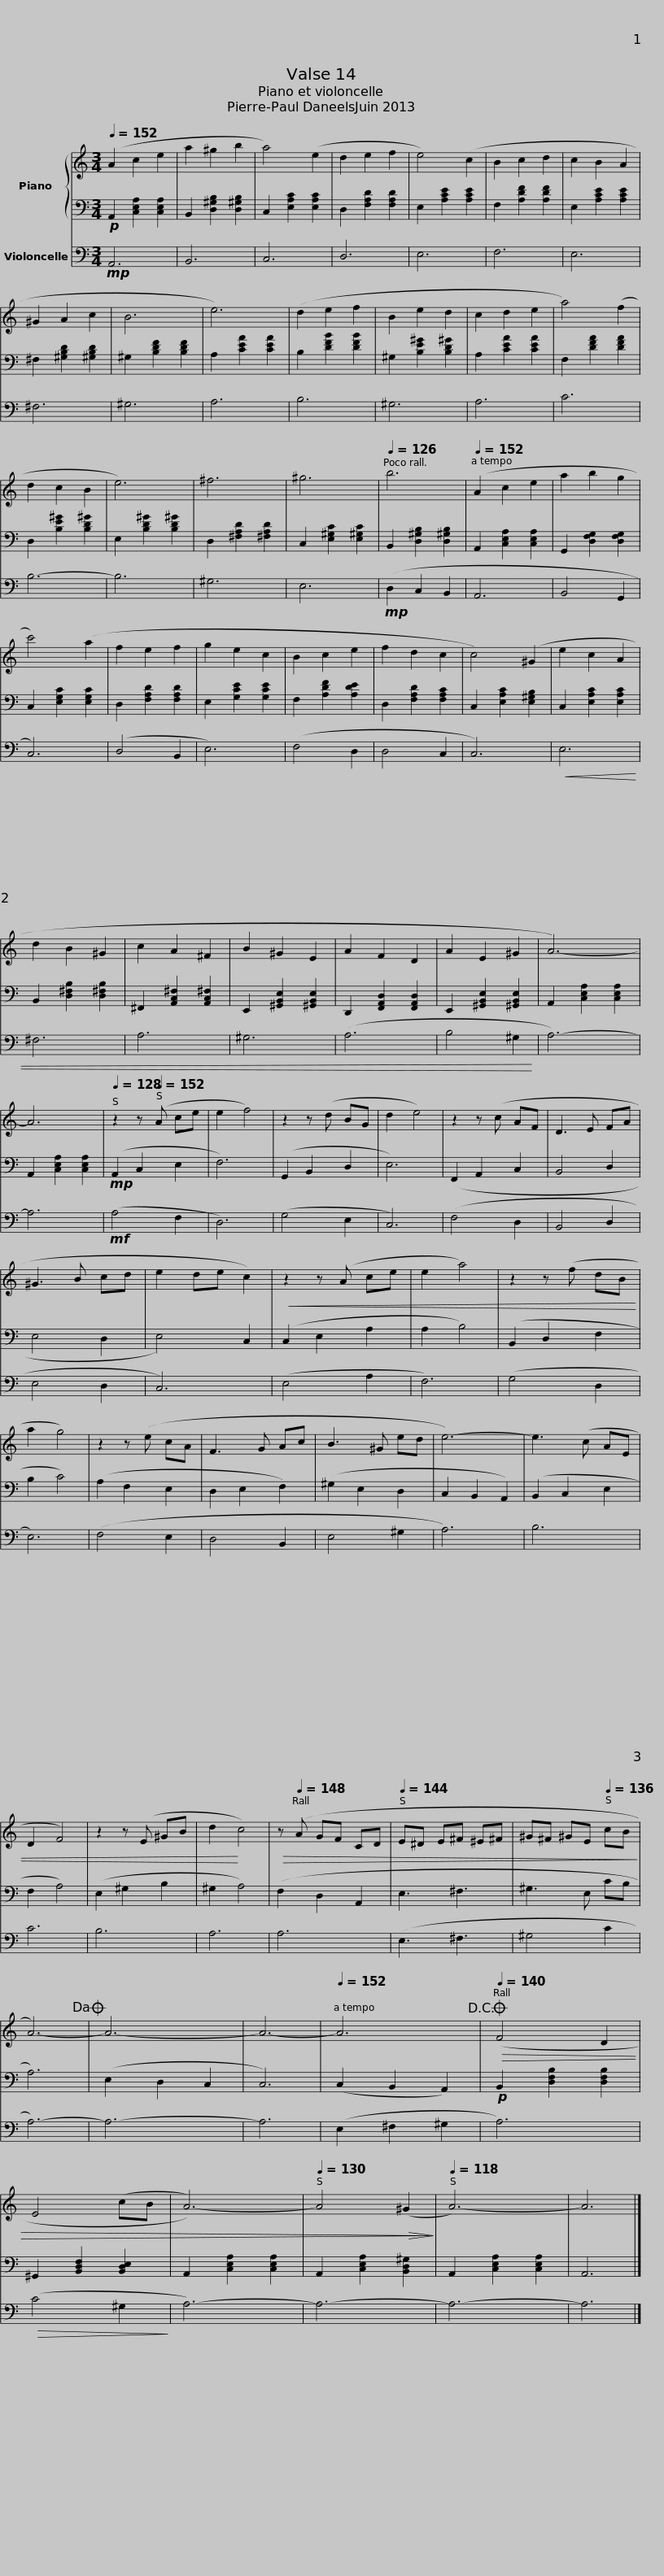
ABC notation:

X:1
%%score { 1 | 2 } 3
L:1/8
Q:1/4=152
M:3/4
I:linebreak $
K:C
V:1 treble
V:2 bass
V:3 bass
V:1
 (A2 c2 e2 | a2 ^g2 b2 | a4) (e2 | d2 e2 f2 | e4) (c2 | %5
 B2 c2 d2 |$ c2 B2 A2 | ^G2 A2 c2 | B6 | e6) | %10
 (d2 e2 f2 | B2 e2 d2 |$ c2 d2 e2 | a4) (f2 | d2 c2 B2 | %15
 e6) | ^f6 | ^g6 |$[Q:1/4=126] b6 |[Q:1/4=152] (A2 c2 e2 | %20
 a2 b2 g2 | c'4) (a2 | f2 e2 f2 | g2 e2 c2 |$ B2 c2 e2 | %25
 f2 d2 c2 | c4) (^G2 | e2 c2 A2 | d2 B2 ^G2 | c2 A2 ^F2 |$ %30
 B2 ^G2 E2 | A2 F2 D2 | A2 E2 ^G2 | A6-) | A6 | %35
[Q:1/4=128] z2 z[Q:1/4=152] (A ce |$ e2 f4) | z2 z (d BG | d2 e4) | z2 z (c AF | %40
 D3 E FA | ^G3 B cd |$ e2 de c2) |!<(! z2 z (A ce | e2 a4) | %45
 z2 z (f dB | a2 g4) | z2 z (e cA |$ F3 G Ac | B3 ^G ed | %50
 e6-) | e3 (c AE | D2 F4) | z2 z (E ^GB |$ d2!<)! c4) | %55
!>(! z[Q:1/4=148] (A GF CD |[Q:1/4=144] E^D E^F ^E^F | ^G^F ^GE[Q:1/4=136] cB!>)! | A6-)!dacoda! | A6- |$ %60
 A6- |[Q:1/4=152] A6!D.C.! |O[Q:1/4=140]!>(! (F4 D2 | E4 (cB | A6-)) | %65
[Q:1/4=130] A4!>(! (^G2!>)!!>)! |[Q:1/4=118] A6-) | A6 |] %68
V:2
!p! A,,2 [C,E,A,]2 [C,E,A,]2 | B,,2 [D,^G,B,]2 [D,^G,B,]2 | C,2 [E,A,C]2 [E,A,C]2 | D,2 [F,A,D]2 [F,A,D]2 | E,2 [A,CE]2 [A,CE]2 | %5
 F,2 [A,DF]2 [A,DF]2 |$ E,2 [A,CE]2 [A,CE]2 | ^F,2 [^G,B,D]2 [^G,B,D]2 | ^G,2 [B,DF]2 [B,DF]2 | A,2 [CEA]2 [CEA]2 | %10
 B,2 [DFB]2 [DFB]2 | ^G,2 [B,E^G]2 [B,D^G]2 |$ A,2 [CEA]2 [CEA]2 | F,2 [DFA]2 [DFA]2 | D,2 [B,E^G]2 [B,D^G]2 | %15
 E,2 [B,D^G]2 [B,D^G]2 | D,2 [^F,A,D]2 [^F,A,D]2 | C,2 [E,^G,C]2 [E,^G,C]2 |$ B,,2 [D,^G,B,]2 [D,^G,B,]2 | A,,2 [C,E,A,]2 [C,E,A,]2 | %20
 G,,2 [D,F,G,]2 [D,F,G,]2 | C,2 [E,G,C]2 [E,G,C]2 | D,2 [F,A,D]2 [F,A,D]2 | E,2 [G,CE]2 [G,CE]2 |$ F,2 [A,DF]2 [A,DE]2 | %25
 D,2 [F,A,D]2 [F,A,C]2 | C,2 [E,A,C]2 [E,^G,B,]2 | C,2 [E,A,C]2 [E,A,C]2 | B,,2 [D,^F,B,]2 [D,^F,B,]2 | ^F,,2 [A,,C,^F,]2 [A,,C,^F,]2 |$ %30
 E,,2 [^G,,B,,E,]2 [^G,,B,,E,]2 | D,,2 [F,,A,,D,]2 [F,,A,,D,]2 | E,,2 [^G,,B,,E,]2 [^G,,B,,E,]2 | A,,2 [C,E,A,]2 [C,E,A,]2 | A,,2 [C,E,A,]2 [C,E,A,]2 | %35
!mp! (A,,2 C,2 E,2 |$ F,6) | (G,,2 B,,2 D,2 | E,6) | (F,,2 A,,2 C,2 | %40
 B,,4 D,2 | E,4 D,2 |$ E,4) C,2 | (C,2 E,2 A,2 | A,2 B,4) | %45
 (B,,2 D,2 F,2 | B,2 C4) | (A,2 F,2 E,2 |$ D,2 E,2 F,2) | (^G,2 E,2 D,2 | %50
 C,2 B,,2 A,,2) | (B,,2 C,2 E,2 | F,2 A,4) | (E,2 ^G,2 B,2 |$ ^G,2 A,4) | %55
 (F,2 D,2 A,,2 | E,3 ^F,3 | ^G,3 E, CB, | A,6) | (E,2 D,2 C,2 |$ %60
 C,6) | (C,2 B,,2 A,,2) |!p! B,,2 [D,F,B,]2 [D,F,B,]2 | ^G,,2 [B,,D,F,]2 [B,,D,E,]2 | A,,2 [C,E,A,]2 [C,E,A,]2 | %65
 A,,2 [C,E,A,]2 [B,,D,^G,]2 | A,,2 [C,E,A,]2 [C,E,A,]2 | A,,6 |] %68
V:3
!mp! A,,6 | B,,6 | C,6 | D,6 | E,6 | %5
 F,6 |$ E,6 | ^F,6 | ^G,6 | A,6 | %10
 B,6 | ^G,6 |$ A,6 | C6 | B,6- | %15
 B,6 | ^G,6 | E,6 |$!mp! (D,2 C,2 B,,2 | A,,6 | %20
 B,,4 G,,2 | C,6) | (D,4 B,,2 | E,6) |$ (F,4 D,2 | %25
 D,4 C,2 | C,6) |!<(! E,6 | ^F,6 | A,6 |$ %30
 ^G,6 | (A,6 | B,4 ^G,2!<)! | A,6-) | A,6 | %35
!mf! (A,4 F,2 |$ D,6) | (G,4 E,2 | C,6) | (F,4 D,2 | %40
 B,,4 D,2 | E,4 D,2 |$ C,6) | (E,4 A,2 | F,6) | %45
 (G,4 D,2 | E,6) | (F,4 E,2 |$ D,4 B,,2 | E,4 ^G,2 | %50
 A,6) | B,6 | C6 | B,6 |$ A,6 | %55
 A,6 | (E,3 ^F,3 | ^G,4 C2 | A,6-) | A,6- |$ %60
 A,6 | (E,2 ^F,2 ^G,2 | A,6) |!>(! (C4 ^G,2!>)! | A,6-) | %65
 A,6- | A,6- | A,6 |] %68
